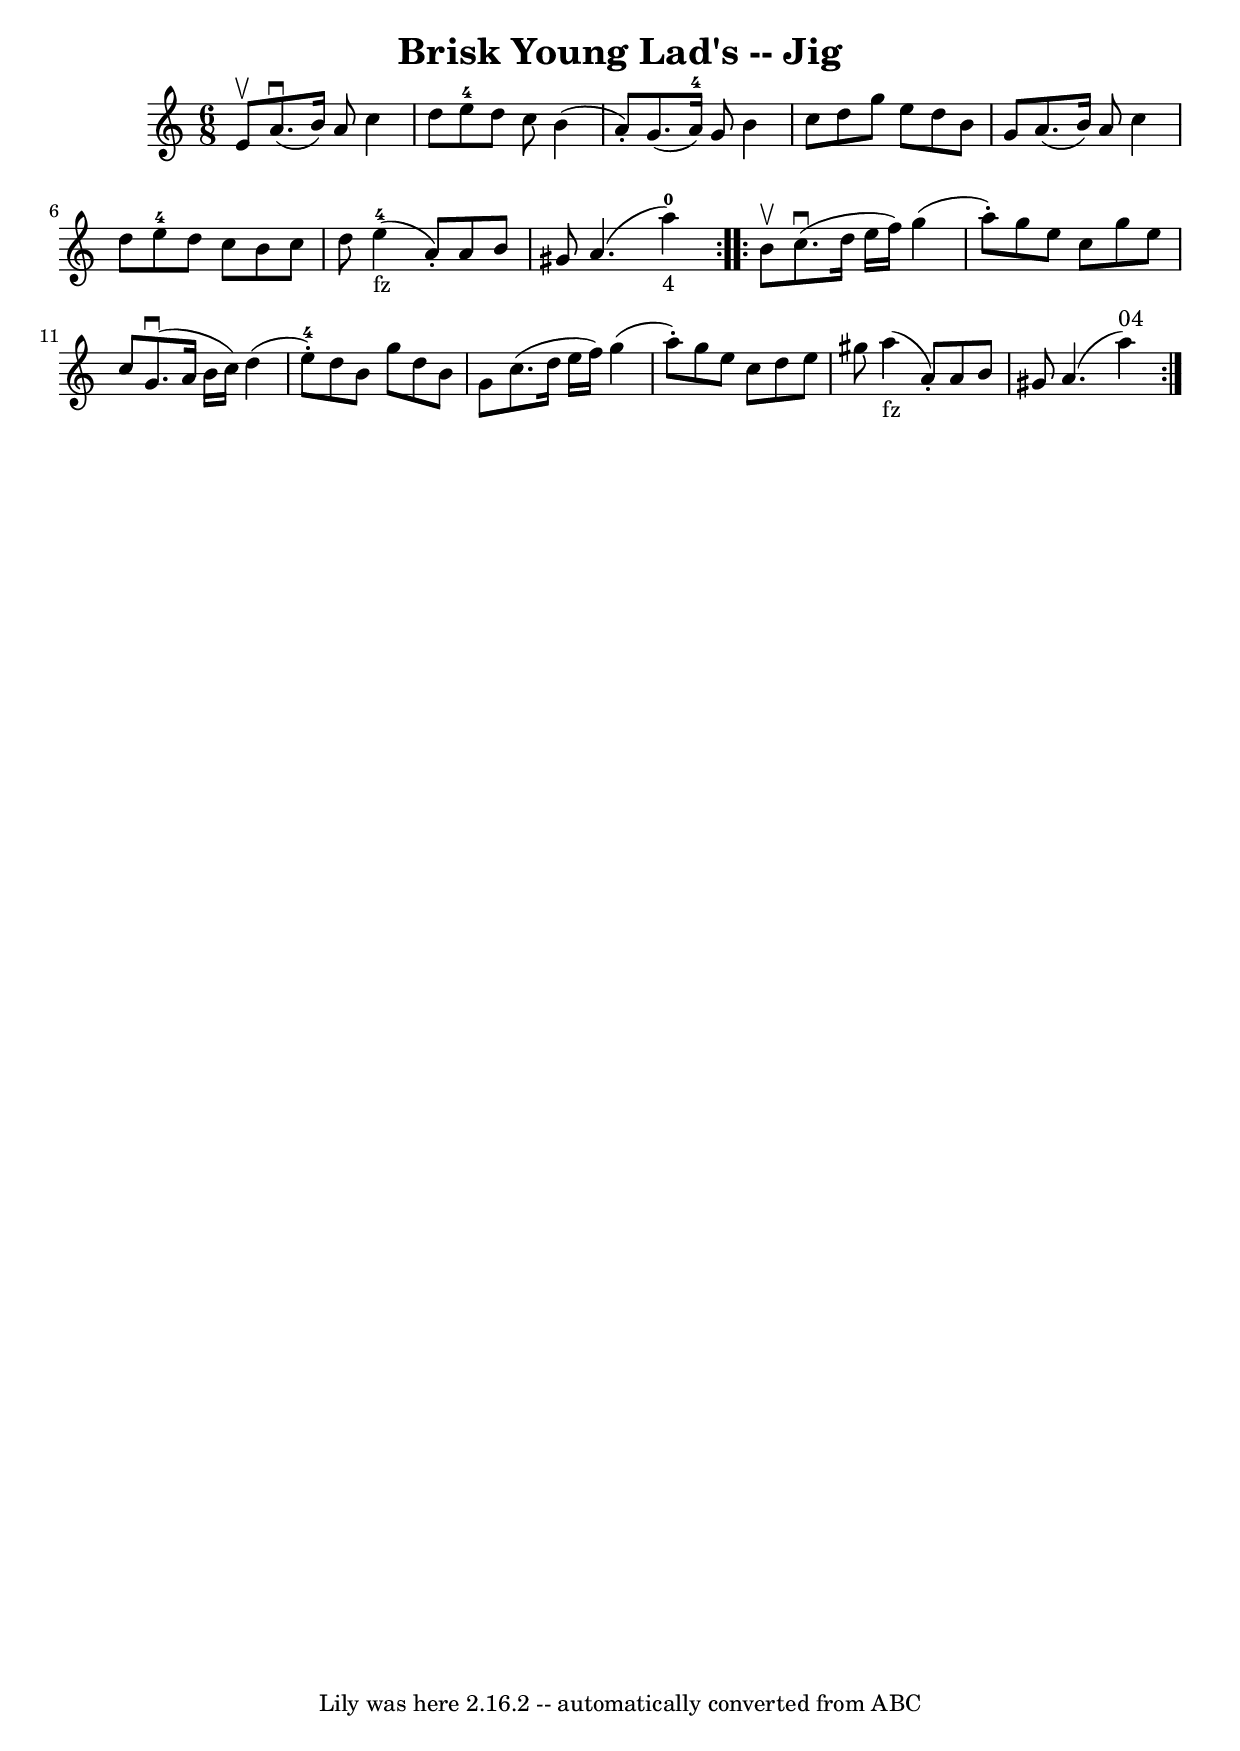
\version "2.16.2"
\include "Mammoth.ily"
\header {
  %% book = "Ryan's Mammoth Collection."
  crossRefNumber = "1"
  footnotes = ""
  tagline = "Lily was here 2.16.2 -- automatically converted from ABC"
  title = "Brisk Young Lad's -- Jig"

}
voicedefault =  {



  \repeat volta 2 {

    \time 6/8 
    \key a \minor
 e'8^\upbow |
    a'8.^\downbow(b'16)   
    a'8 c''4 d''8  |
    e''8-4 d''8 c''8 b'4 (a'8 -.) 
    |
    g'8. (a'16-4) g'8 b'4 c''8  |
    d''8 g''8  
    e''8 d''8 b'8 g'8  |
    a'8. (b'16) a'8 c''4    
    d''8  |
    e''8-4 d''8 c''8 b'8 c''8 d''8  |
    
    e''4_"fz"-4(a'8 -.) a'8 b'8 gis'8  |
    a'4. (a''4 
    -0_"4") 
  } 
  \repeat volta 2 {
    b'8^\upbow |
    c''8.^\downbow(
    d''16 e''16 f''16) g''4 (a''8 -.) |
    g''8 e''8    
    c''8 g''8 e''8 c''8  |
    g'8.^\downbow(a'16 b'16    
    c''16) d''4 (e''8-4-.) |
    d''8 b'8 g''8 d''8    
    b'8 g'8  |
    c''8. (d''16 e''16 f''16) g''4 (a''8 
    -.) |
    g''8 e''8 c''8 d''8 e''8 gis''8  |
    
    a''4_"fz"(a'8 -.) a'8 b'8 gis'8  |
    a'4. (a''4^"04" 
    -)   
  }   

}

\score{
  <<

    \context Staff="default"
    {
      \voicedefault 
      
    }

  >>
  \layout {
    
  }
  \midi {
  }

}
